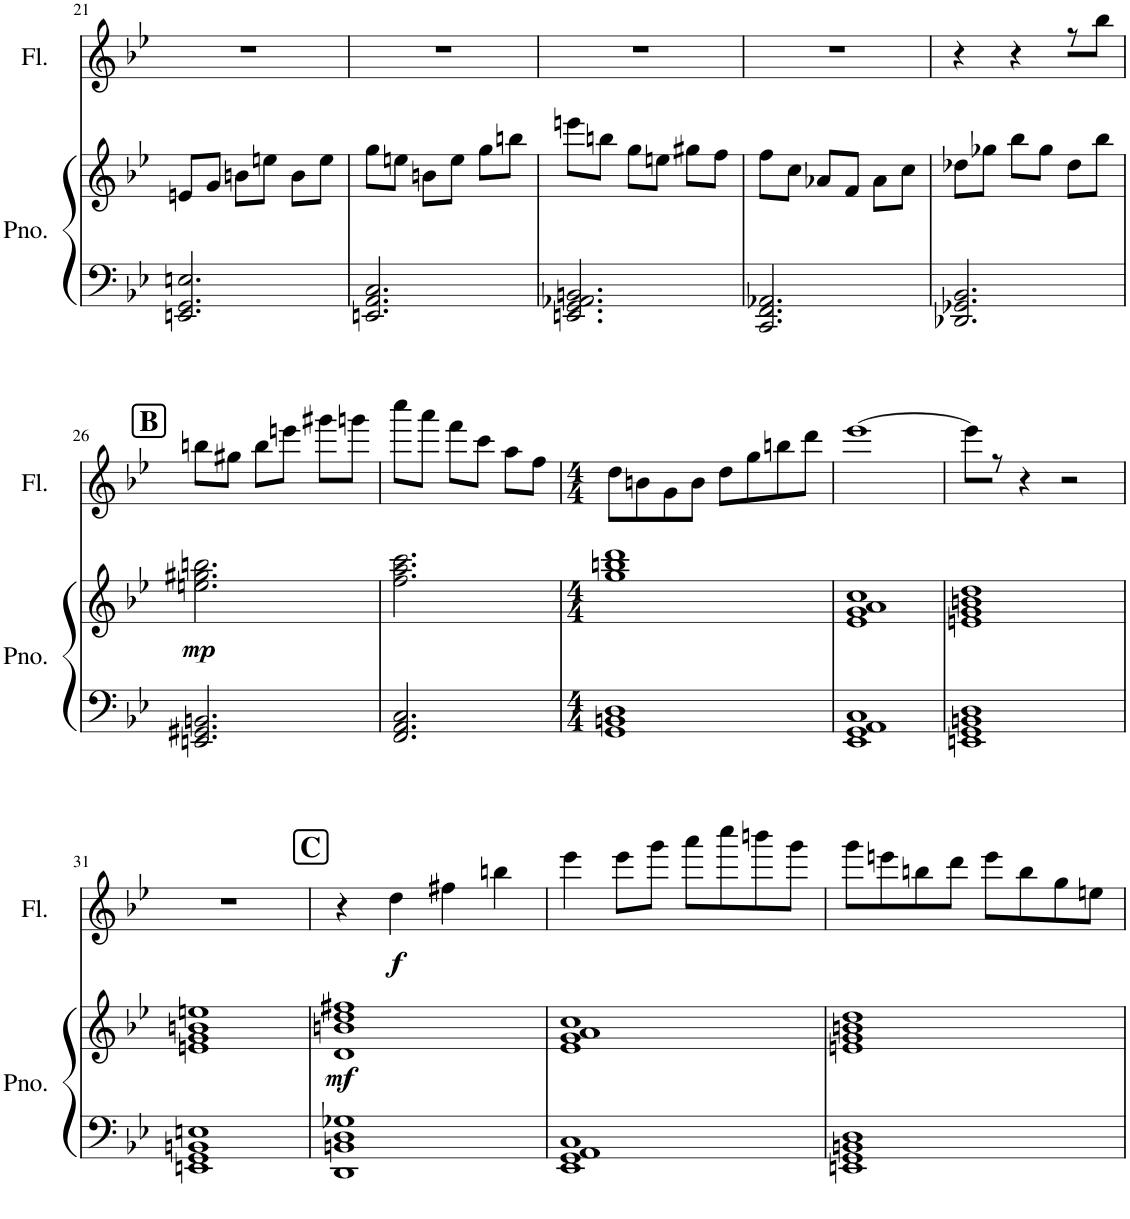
**kern	**kern	**dynam	**kern	**dynam
*part2	*part2	*part2	*part1	*part1
*staff3	*staff2	*staff2/3	*staff1	*staff1
*I"Piano	*	*	*I"Flute	*
*I'Pno.	*	*	*I'Fl.	*
!!LO:PB:g=z
*clefF4	*clefG2	*	*clefG2	*
*k[b-e-]	*k[b-e-]	*	*k[b-e-]	*
*M3/4	*M3/4	*	*M3/4	*
=21	=21	=21	=21	=21
2.EEn/ 2.GG/ 2.En/	8en/L	.	2.r	.
.	8g/J	.	.	.
.	8bn\L	.	.	.
.	8een\J	.	.	.
.	8b\L	.	.	.
.	8ee\J	.	.	.
=22	=22	=22	=22	=22
2.EEn/ 2.AA/ 2.C/	8gg\L	.	2.r	.
.	8een\J	.	.	.
.	8bn\L	.	.	.
.	8ee\J	.	.	.
.	8gg\L	.	.	.
.	8bbn\J	.	.	.
=23	=23	=23	=23	=23
2.EEn/ 2.GG/ 2.AA-X/ 2.BBn/	8eeen\L	.	2.r	.
.	8bbn\J	.	.	.
.	8gg\L	.	.	.
.	8een\J	.	.	.
.	8gg#X\L	.	.	.
.	8ff\J	.	.	.
=24	=24	=24	=24	=24
2.CC/ 2.FF/ 2.AA-X/	8ff\L	.	2.r	.
.	8cc\J	.	.	.
.	8a-X/L	.	.	.
.	8f/J	.	.	.
.	8a-\L	.	.	.
.	8cc\J	.	.	.
=25	=25	=25	=25	=25
2.DD-X/ 2.GG-X/ 2.BB-/	8dd-X\L	.	4r	.
.	8gg-X\J	.	.	.
.	8bb-\L	.	4r	.
.	8gg-\J	.	.	.
.	8dd-\L	.	8r	.
.	8bb-\J	.	8bb-\J	.
!!LO:LB:g=z
!!LO:REH:place=s1:a:B:cj:fs=14:t=B
=26	=26	=26	=26	=26
!	!	!LO:DY:b	!	!
2.EEn/ 2.GG#X/ 2.BBn/	2.een\ 2.gg#X\ 2.bbn\	mp	8bbn\L	.
.	.	.	8gg#X\J	.
.	.	.	8bb\L	.
.	.	.	8eeen\J	.
.	.	.	8ggg#X\L	.
.	.	.	8gggn\J	.
=27	=27	=27	=27	=27
2.FF/ 2.AA/ 2.C/	2.ff\ 2.aa\ 2.ccc\	.	8cccc\L	.
.	.	.	8aaa\J	.
.	.	.	8fff\L	.
.	.	.	8ccc\J	.
.	.	.	8aa\L	.
.	.	.	8ff\J	.
=28	=28	=28	=28	=28
*M4/4	*M4/4	*	*M4/4	*
1GG 1BBn 1D	1gg 1bbn 1ddd	.	8dd\L	.
.	.	.	8bn\	.
.	.	.	8g\	.
.	.	.	8b\J	.
.	.	.	8dd\L	.
.	.	.	8gg\	.
.	.	.	8bbn\	.
.	.	.	8ddd\J	.
=29	=29	=29	=29	=29
1EE- 1GG 1AA 1C	1e- 1g 1a 1cc	.	[1eee-	.
=30	=30	=30	=30	=30
1EEn 1GG 1BBn 1D	1en 1g 1bn 1dd	.	8eee-\L]	.
.	.	.	8r	.
.	.	.	4r	.
.	.	.	2r	.
!!LO:LB:g=z
=31	=31	=31	=31	=31
1EEn 1GG 1BBn 1En	1en 1g 1bn 1een	.	1r	.
!!LO:REH:place=s1:a:B:cj:fs=14:t=C
=32	=32	=32	=32	=32
!	!	!LO:DY:b	!	!
1DD 1BBn 1D 1G-X	1d 1bn 1dd 1ff#X	mf	4r	.
!	!	!	!	!LO:DY:b
.	.	.	4dd\	f
.	.	.	4ff#X\	.
.	.	.	4bbn\	.
=33	=33	=33	=33	=33
1EE- 1GG 1AA 1C	1e- 1g 1a 1cc	.	4eee-\	.
.	.	.	8eee-\L	.
.	.	.	8ggg\J	.
.	.	.	8aaa\L	.
.	.	.	8cccc\	.
.	.	.	8bbbn\	.
.	.	.	8ggg\J	.
=34	=34	=34	=34	=34
1EEn 1GG 1BBn 1D	1en 1g 1bn 1dd	.	8ggg\L	.
.	.	.	8eeen\	.
.	.	.	8bbn\	.
.	.	.	8ddd\J	.
.	.	.	8eee\L	.
.	.	.	8bb\	.
.	.	.	8gg\	.
.	.	.	8een\J	.
=	=	=	=	=
*-	*-	*-	*-	*-
